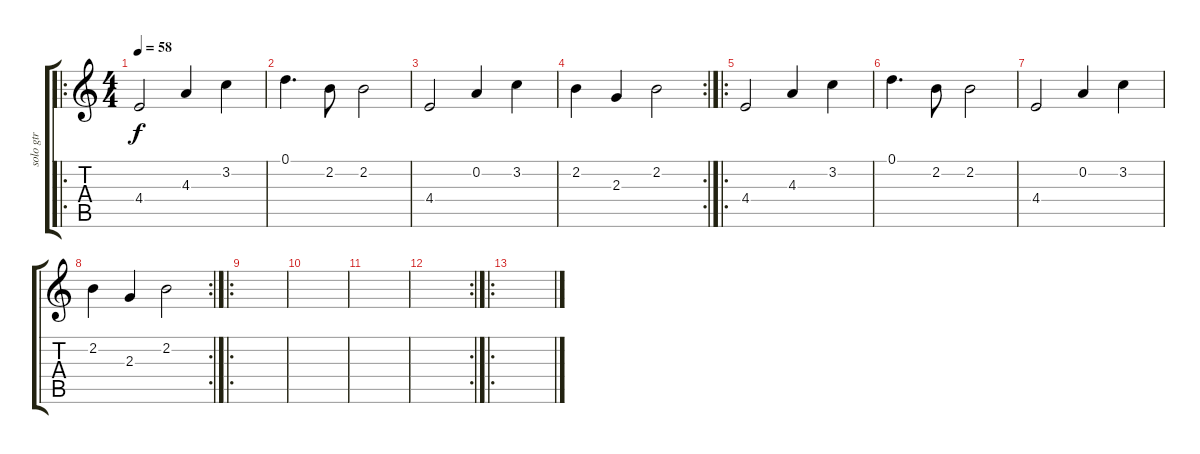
\track ("solo gtr" "solo gtr") {instrument distortionguitar}
\staff {score tabs}
\tuning (D4 A3 F3 C3 G2 C2) {hide}
\ro
\ts (4 4)
\tempo 58
\clef g2
\ks c
4.4.2{dy f} 4.3.4 3.2.4 |
0.1.4{d} 2.2.8 2.2.2 |
4.4.2 0.2.4 3.2.4 |
\rc 2
2.2.4 2.3.4 2.2.2 |
\ro
4.4.2{instrument distortionguitar} 4.3.4 3.2.4 |
0.1.4{d} 2.2.8 2.2.2 |
4.4.2 0.2.4 3.2.4 |
\rc 2
2.2.4 2.3.4 2.2.2 |
\ro
|
|
|
\rc 2
|
\ro
